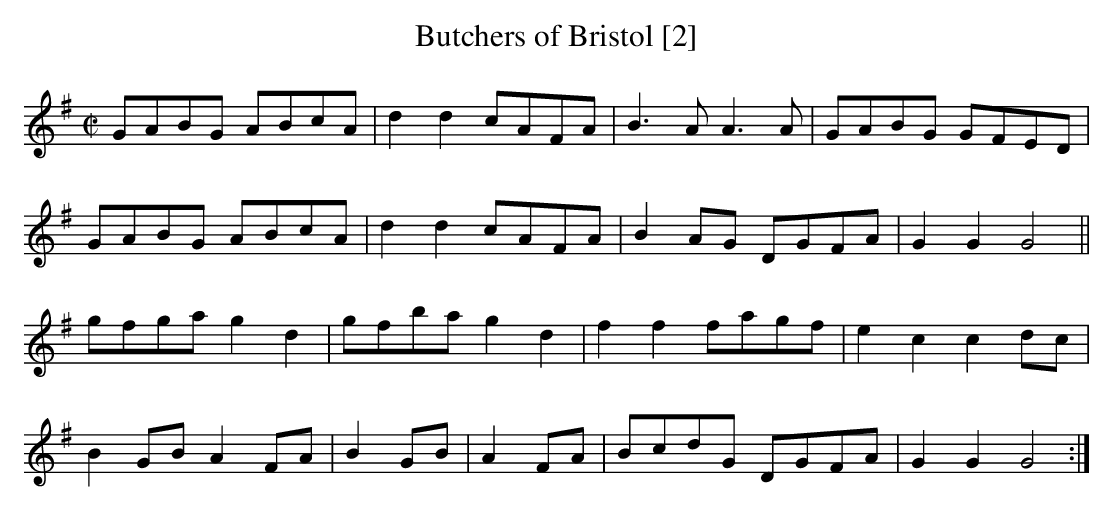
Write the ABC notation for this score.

X:1
T:Butchers of Bristol [2]
M:C|
L:1/8
K:G
GABG ABcA|d2d2 cAFA|B3A A3A|GABG GFED|
GABG ABcA|d2d2 cAFA|B2 AG DGFA|G2G2 G4||
gfga g2d2|gfba g2d2|f2f2 fagf|e2c2c2 dc|
B2 GB A2 FA|B2 GB|A2 FA|BcdG DGFA|G2G2 G4:|]
